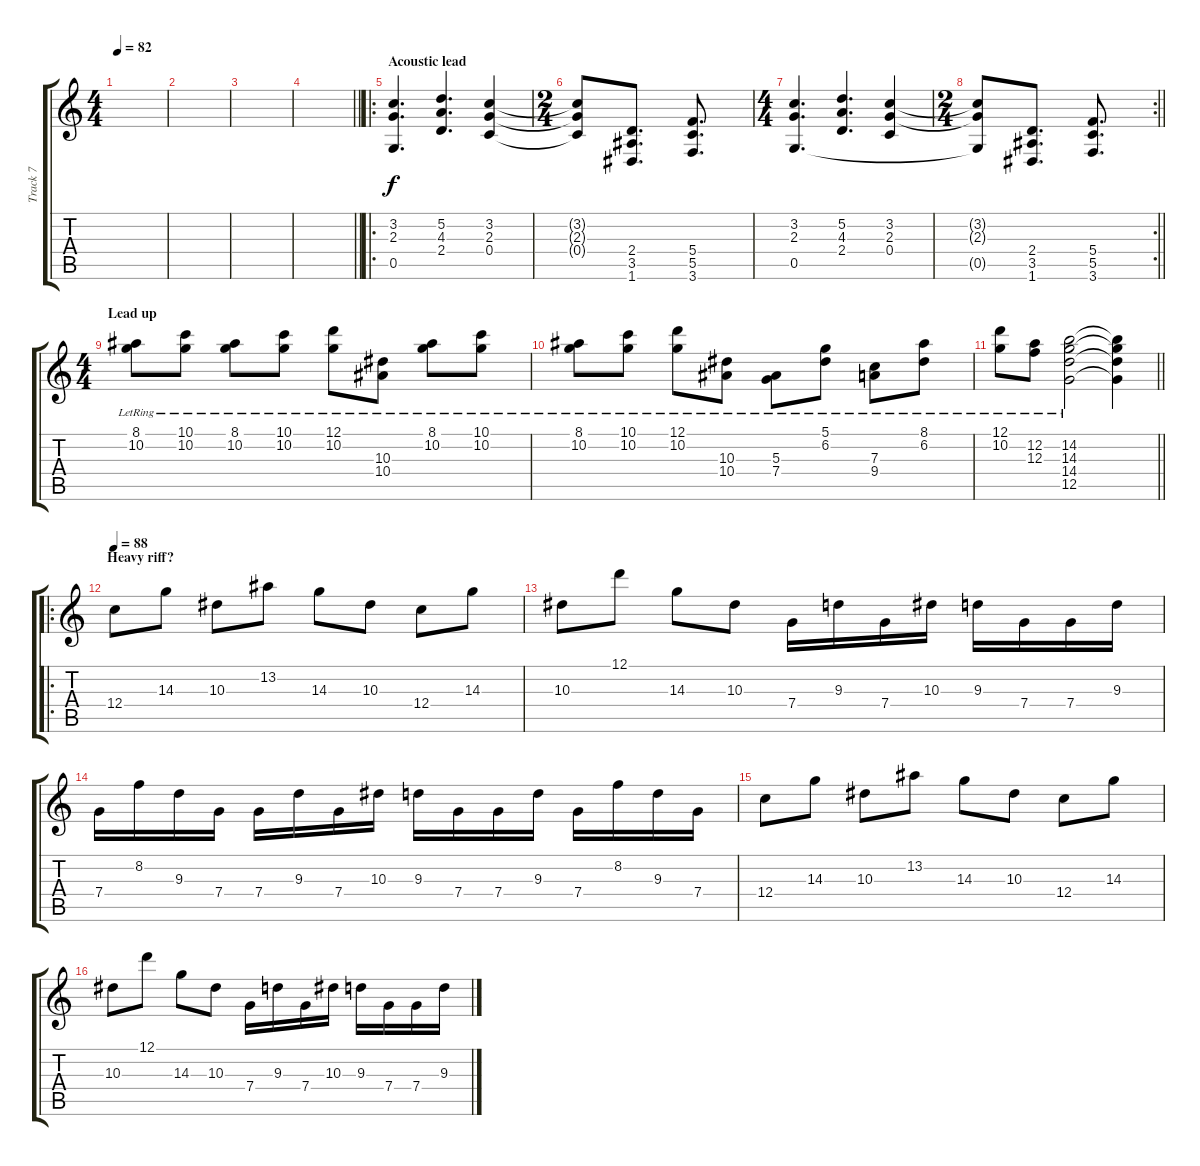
\track ("Track 7" "Track 7") {instrument acousticguitarsteel}
\staff {score tabs}
\tuning (D4 A3 F3 C3 G2 D2) {hide}
\ts (4 4)
\tempo 82
\clef g2
\ks c
|
|
|
\barLineRight lightlight
|
\ro
\section ("" "Acoustic lead")
(3.2 2.3 0.5).4{d} (5.2 4.3 2.4).4{d} (3.2 2.3 0.4).4 |
\ts (2 4)
(3.2{t} 2.3{t} 0.4{t}).8 (2.4 3.5 1.6).8{d} (5.4 5.5 3.6).8{d} |
\ts (4 4)
(3.2 2.3 0.5).4{d} (5.2 4.3 2.4).4{d} (3.2 2.3 0.4).4 |
\rc 2
\ts (2 4)
\barLineRight lightlight
(3.2{t} 2.3{t} 0.5{t}).8 (2.4 3.5 1.6).8{d} (5.4 5.5 3.6).8{d} |
\ts (4 4)
\section ("" "Lead up ")
(8.1{lr} 10.2{lr}).8 (10.1{lr} 10.2{lr}).8 (8.1{lr} 10.2{lr}).8 (10.1{lr} 10.2{lr}).8 (12.1{lr} 10.2{lr}).8 (10.3{lr} 10.4{lr}).8 (8.1{lr} 10.2{lr}).8 (10.1{lr} 10.2{lr}).8 |
(8.1{lr} 10.2{lr}).8 (10.1{lr} 10.2{lr}).8 (12.1{lr} 10.2{lr}).8 (10.3{lr} 10.4{lr}).8 (5.3{lr} 7.4).8 (5.1{lr} 6.2{lr}).8 (7.3{lr} 9.4{lr}).8 (8.1{lr} 6.2{lr}).8 |
\barLineRight lightlight
(12.1{lr} 10.2{lr}).8 (12.2{lr} 12.3{lr}).8 (14.2{lr} 14.3{lr} 14.4{lr} 12.5{lr}).2 (14.2{t} 14.3{t} 14.4{t} 12.5{t}).4 |
\ro
\section ("" "Heavy riff?")
\tempo 88
12.4.8{instrument overdrivenguitar} 14.3.8 10.3.8 13.2.8 14.3.8 10.3.8 12.4.8 14.3.8 |
10.3.8 12.1.8 14.3.8 10.3.8 7.4.16 9.3.16 7.4.16 10.3.16 9.3.16 7.4.16 7.4.16 9.3.16 |
7.4.16 8.2.16 9.3.16 7.4.16 7.4.16 9.3.16 7.4.16 10.3.16 9.3.16 7.4.16 7.4.16 9.3.16 7.4.16 8.2.16 9.3.16 7.4.16 |
12.4.8 14.3.8 10.3.8 13.2.8 14.3.8 10.3.8 12.4.8 14.3.8 |
10.3.8 12.1.8 14.3.8 10.3.8 7.4.16 9.3.16 7.4.16 10.3.16 9.3.16 7.4.16 7.4.16 9.3.16
